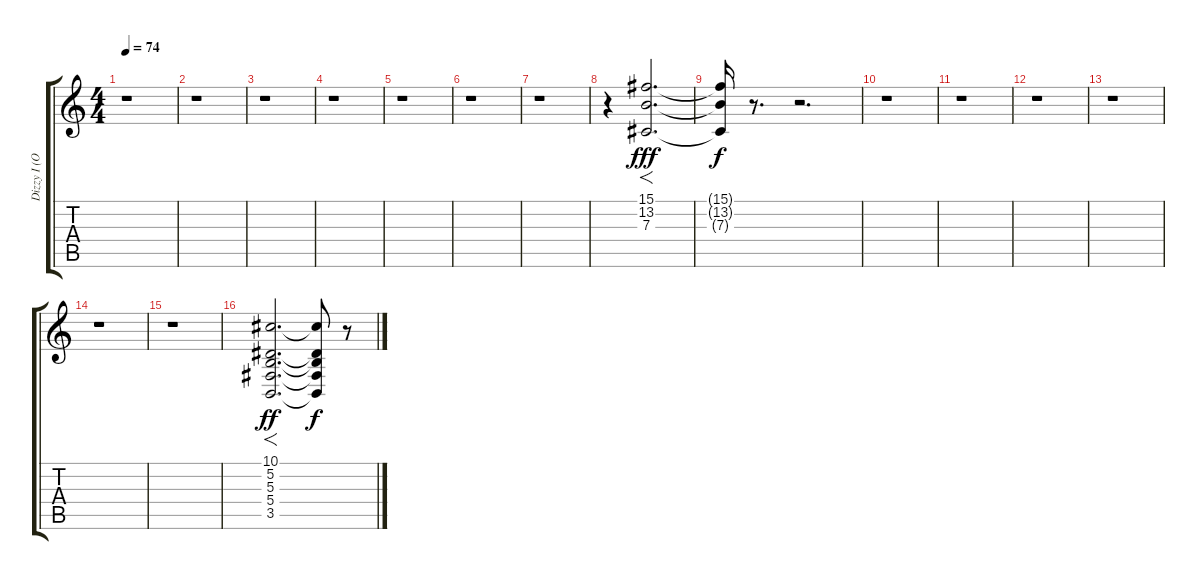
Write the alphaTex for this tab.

\track ("Dizzy I (Organ)" "Dizzy I (O") {instrument synthstrings1}
\staff {score tabs}
\tuning (Eb4 Bb3 Gb3 Db3 Ab2 Eb2) {hide}
\ts (4 4)
\tempo 74
\clef g2
\ks c
r.1{dy mp} |
r.1 |
r.1 |
r.1 |
r.1 |
r.1 |
r.1 |
r.4 (15.1 13.2 7.3).2{f d dy fff} |
(15.1{t} 13.2{t} 7.3{t}).16{dy f} r.8{d} r.2{d} |
r.1 |
r.1 |
r.1 |
r.1 |
r.1 |
r.1 |
(10.1 5.2 5.3 5.4 3.5).2{f d dy ff} (10.1{t} 5.2{t} 5.3{t} 5.4{t} 3.5{t}).8{dy f} r.8
